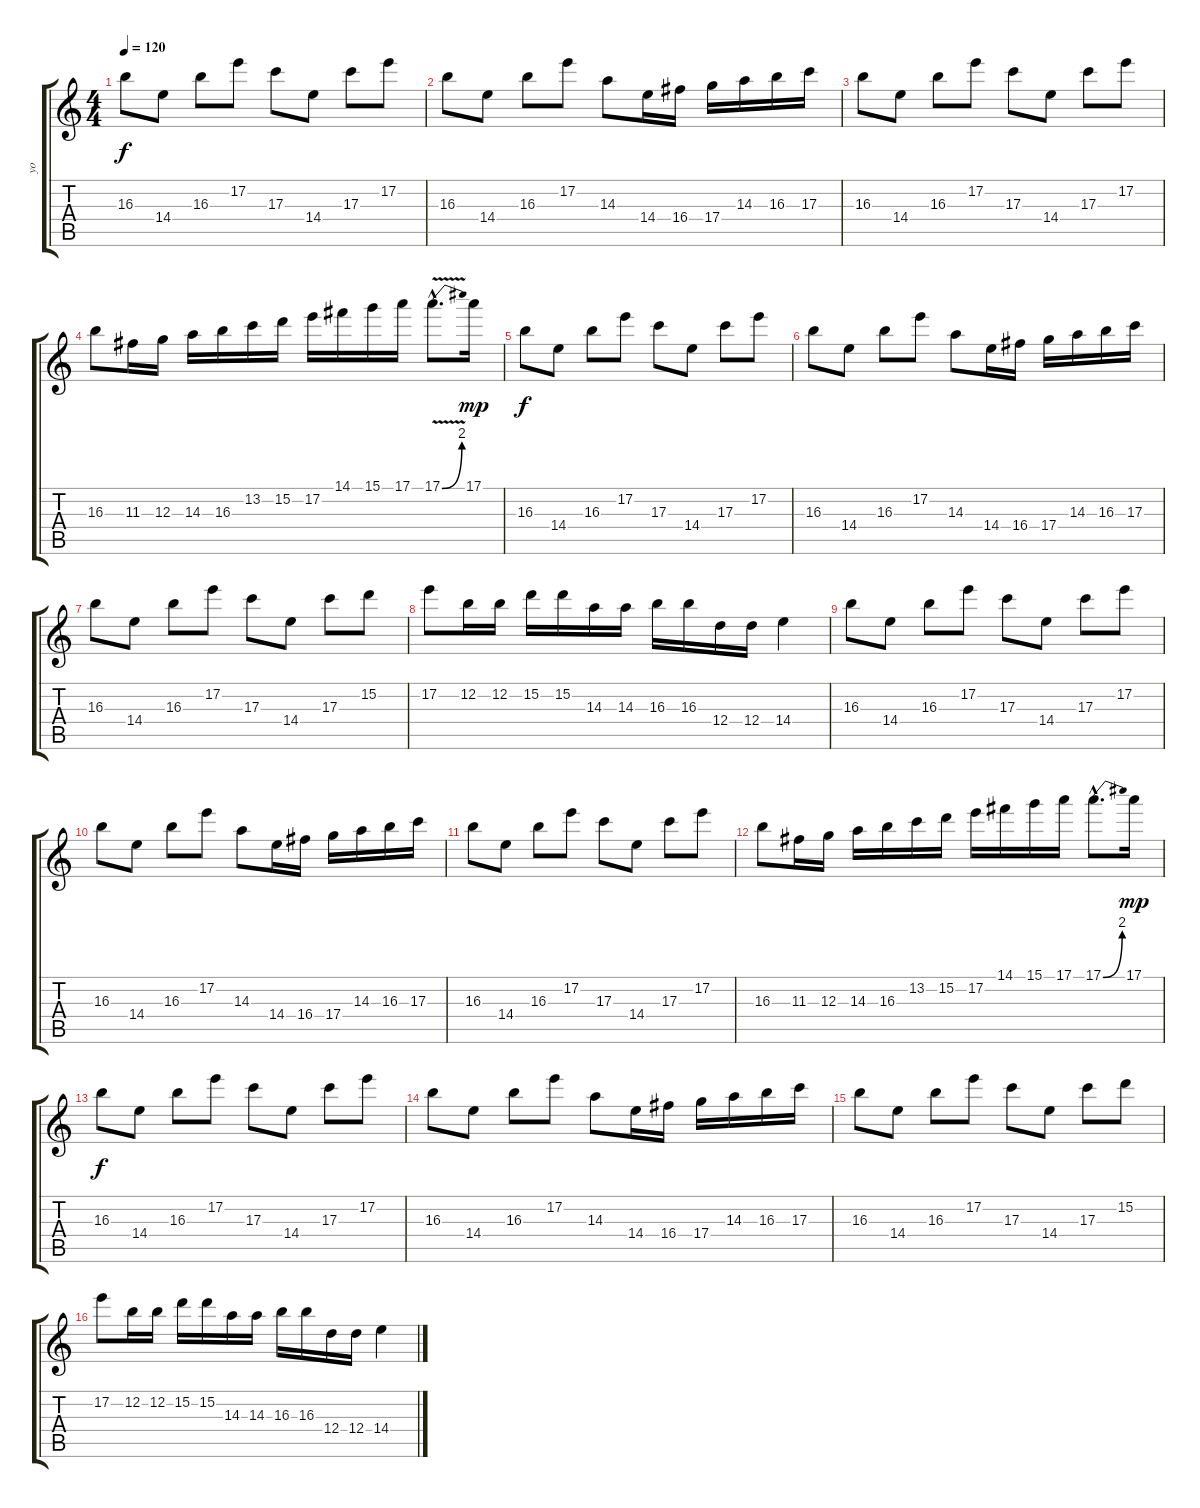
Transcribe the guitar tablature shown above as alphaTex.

\track ("yo" "yo") {instrument distortionguitar}
\staff {score tabs}
\tuning (E4 B3 G3 D3 A2 E2) {hide}
\ts (4 4)
\tempo 120
\clef g2
\ks c
16.3.8{dy f instrument distortionguitar} 14.4.8 16.3.8 17.2.8 17.3.8 14.4.8 17.3.8 17.2.8 |
16.3.8 14.4.8 16.3.8 17.2.8 14.3.8 14.4.16 16.4.16 17.4.16 14.3.16 16.3.16 17.3.16 |
16.3.8 14.4.8 16.3.8 17.2.8 17.3.8 14.4.8 17.3.8 17.2.8 |
16.3.8 11.3.16 12.3.16 14.3.16 16.3.16 13.2.16 15.2.16 17.2.16 14.1.16 15.1.16 17.1.16 17.1{be (bend 0 0 60 8) v hac}.8{d} 17.1.16{dy mp} |
16.3.8{dy f} 14.4.8 16.3.8 17.2.8 17.3.8 14.4.8 17.3.8 17.2.8 |
16.3.8 14.4.8 16.3.8 17.2.8 14.3.8 14.4.16 16.4.16 17.4.16 14.3.16 16.3.16 17.3.16 |
16.3.8 14.4.8 16.3.8 17.2.8 17.3.8 14.4.8 17.3.8 15.2.8 |
17.2.8 12.2.16 12.2.16 15.2.16 15.2.16 14.3.16 14.3.16 16.3.16 16.3.16 12.4.16 12.4.16 14.4.4 |
16.3.8 14.4.8 16.3.8 17.2.8 17.3.8 14.4.8 17.3.8 17.2.8 |
16.3.8 14.4.8 16.3.8 17.2.8 14.3.8 14.4.16 16.4.16 17.4.16 14.3.16 16.3.16 17.3.16 |
16.3.8 14.4.8 16.3.8 17.2.8 17.3.8 14.4.8 17.3.8 17.2.8 |
16.3.8 11.3.16 12.3.16 14.3.16 16.3.16 13.2.16 15.2.16 17.2.16 14.1.16 15.1.16 17.1.16 17.1{be (bend 0 0 60 8) hac}.8{d} 17.1.16{dy mp} |
16.3.8{dy f} 14.4.8 16.3.8 17.2.8 17.3.8 14.4.8 17.3.8 17.2.8 |
16.3.8 14.4.8 16.3.8 17.2.8 14.3.8 14.4.16 16.4.16 17.4.16 14.3.16 16.3.16 17.3.16 |
16.3.8 14.4.8 16.3.8 17.2.8 17.3.8 14.4.8 17.3.8 15.2.8 |
17.2.8 12.2.16 12.2.16 15.2.16 15.2.16 14.3.16 14.3.16 16.3.16 16.3.16 12.4.16 12.4.16 14.4.4
